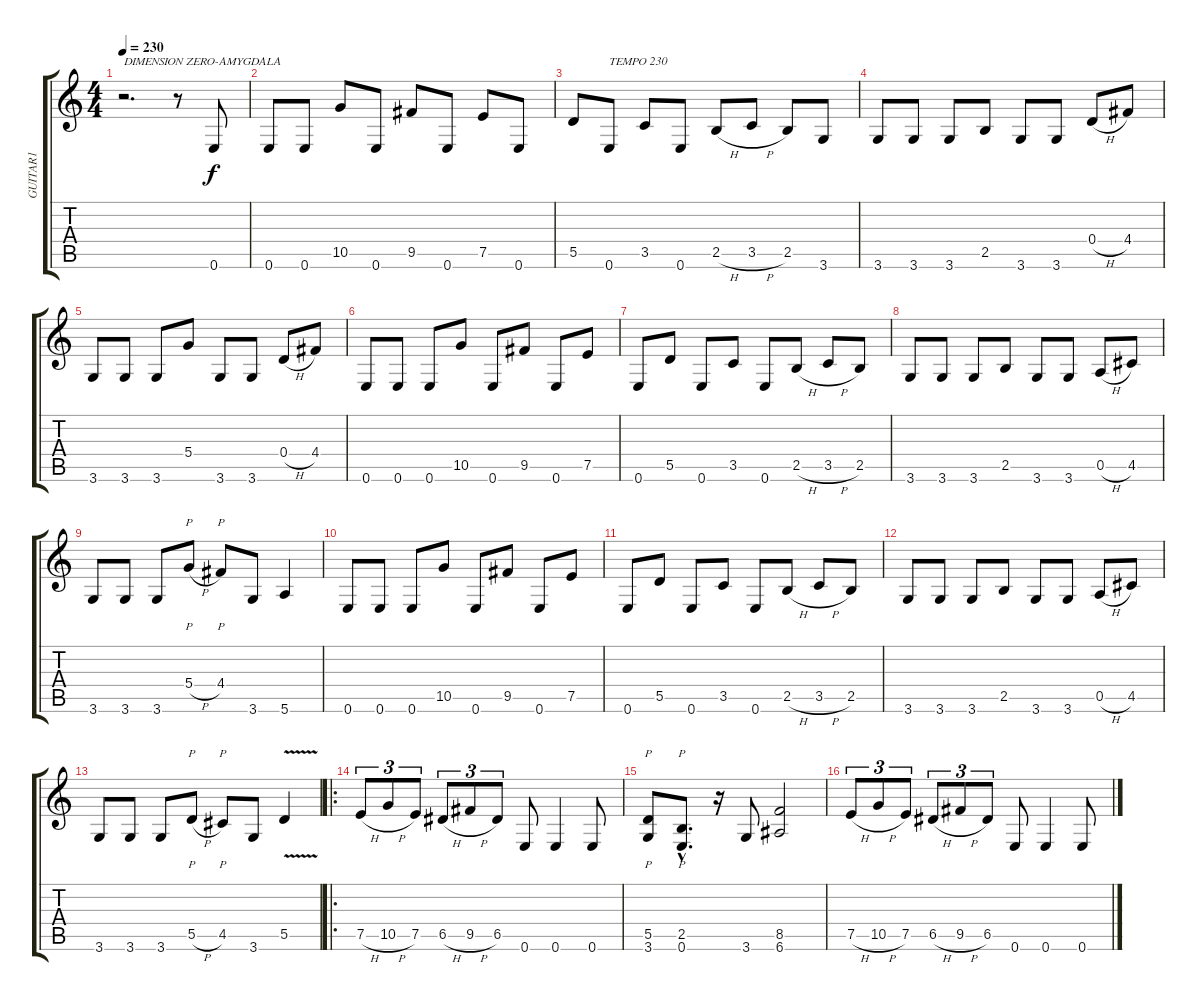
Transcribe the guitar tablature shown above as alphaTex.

\track ("GUITAR1" "GUITAR1") {instrument distortionguitar}
\staff {score tabs}
\tuning (E4 B3 G3 D3 A2 E2) {hide}
\ts (4 4)
\tempo 230
\clef g2
\ks c
r.2{d txt "DIMENSION ZERO-AMYGDALA" dy f instrument distortionguitar} r.8 0.6.8 |
0.6.8 0.6.8 10.5.8 0.6.8 9.5.8 0.6.8 7.5.8 0.6.8 |
5.5.8 0.6.8{txt "TEMPO 230"} 3.5.8 0.6.8 2.5{h}.8 3.5{h}.8 2.5.8 3.6.8 |
3.6.8 3.6.8 3.6.8 2.5.8 3.6.8 3.6.8 0.4{h}.8 4.4.8 |
3.6.8 3.6.8 3.6.8 5.4.8 3.6.8 3.6.8 0.4{h}.8 4.4.8 |
0.6.8 0.6.8 0.6.8 10.5.8 0.6.8 9.5.8 0.6.8 7.5.8 |
0.6.8 5.5.8 0.6.8 3.5.8 0.6.8 2.5{h}.8 3.5{h}.8 2.5.8 |
3.6.8 3.6.8 3.6.8 2.5.8 3.6.8 3.6.8 0.5{h}.8 4.5.8 |
3.6.8 3.6.8 3.6.8 5.4{h}.8{p} 4.4.8{p} 3.6.8 5.6.4 |
0.6.8 0.6.8 0.6.8 10.5.8 0.6.8 9.5.8 0.6.8 7.5.8 |
0.6.8 5.5.8 0.6.8 3.5.8 0.6.8 2.5{h}.8 3.5{h}.8 2.5.8 |
3.6.8 3.6.8 3.6.8 2.5.8 3.6.8 3.6.8 0.5{h}.8 4.5.8 |
3.6.8 3.6.8 3.6.8 5.5{h}.8{p} 4.5.8{p} 3.6.8 5.5{v}.4 |
\ro
7.5{h}.8{tu (3 2)} 10.5{h}.8{tu (3 2)} 7.5.8{tu (3 2)} 6.5{h}.8{tu (3 2)} 9.5{h}.8{tu (3 2)} 6.5.8{tu (3 2)} 0.6.8 0.6.4 0.6.8 |
(5.5 3.6).8{p} (2.5{hac} 0.6{hac}).8{p d} r.16 3.6.8 (8.5 6.6).2 |
7.5{h}.8{tu (3 2)} 10.5{h}.8{tu (3 2)} 7.5.8{tu (3 2)} 6.5{h}.8{tu (3 2)} 9.5{h}.8{tu (3 2)} 6.5.8{tu (3 2)} 0.6.8 0.6.4 0.6.8
